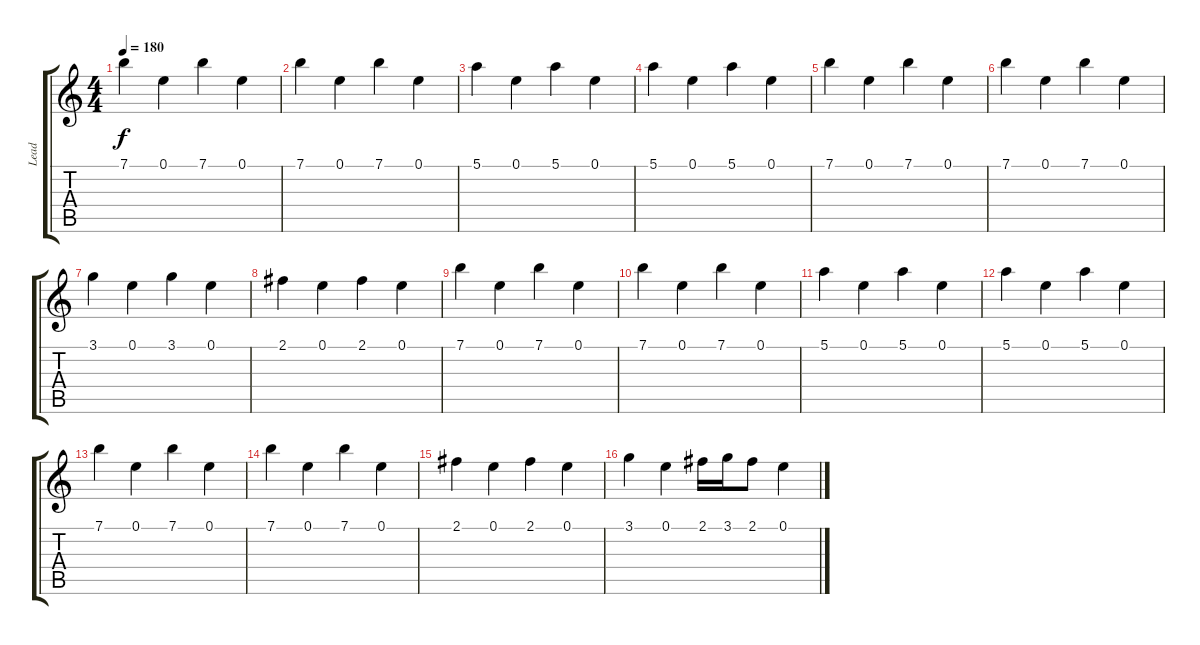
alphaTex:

\track ("Lead" "Lead") {instrument distortionguitar}
\staff {score tabs}
\tuning (E4 B3 G3 D3 A2 E2) {hide}
\ts (4 4)
\tempo 180
\clef g2
\ks c
7.1.4{dy f} 0.1.4 7.1.4 0.1.4 |
7.1.4 0.1.4 7.1.4 0.1.4 |
5.1.4 0.1.4 5.1.4 0.1.4 |
5.1.4 0.1.4 5.1.4 0.1.4 |
7.1.4 0.1.4 7.1.4 0.1.4 |
7.1.4 0.1.4 7.1.4 0.1.4 |
3.1.4 0.1.4 3.1.4 0.1.4 |
2.1.4 0.1.4 2.1.4 0.1.4 |
7.1.4 0.1.4 7.1.4 0.1.4 |
7.1.4 0.1.4 7.1.4 0.1.4 |
5.1.4 0.1.4 5.1.4 0.1.4 |
5.1.4 0.1.4 5.1.4 0.1.4 |
7.1.4 0.1.4 7.1.4 0.1.4 |
7.1.4 0.1.4 7.1.4 0.1.4 |
2.1.4 0.1.4 2.1.4 0.1.4 |
3.1.4 0.1.4 2.1.16 3.1.16 2.1.8 0.1.4
